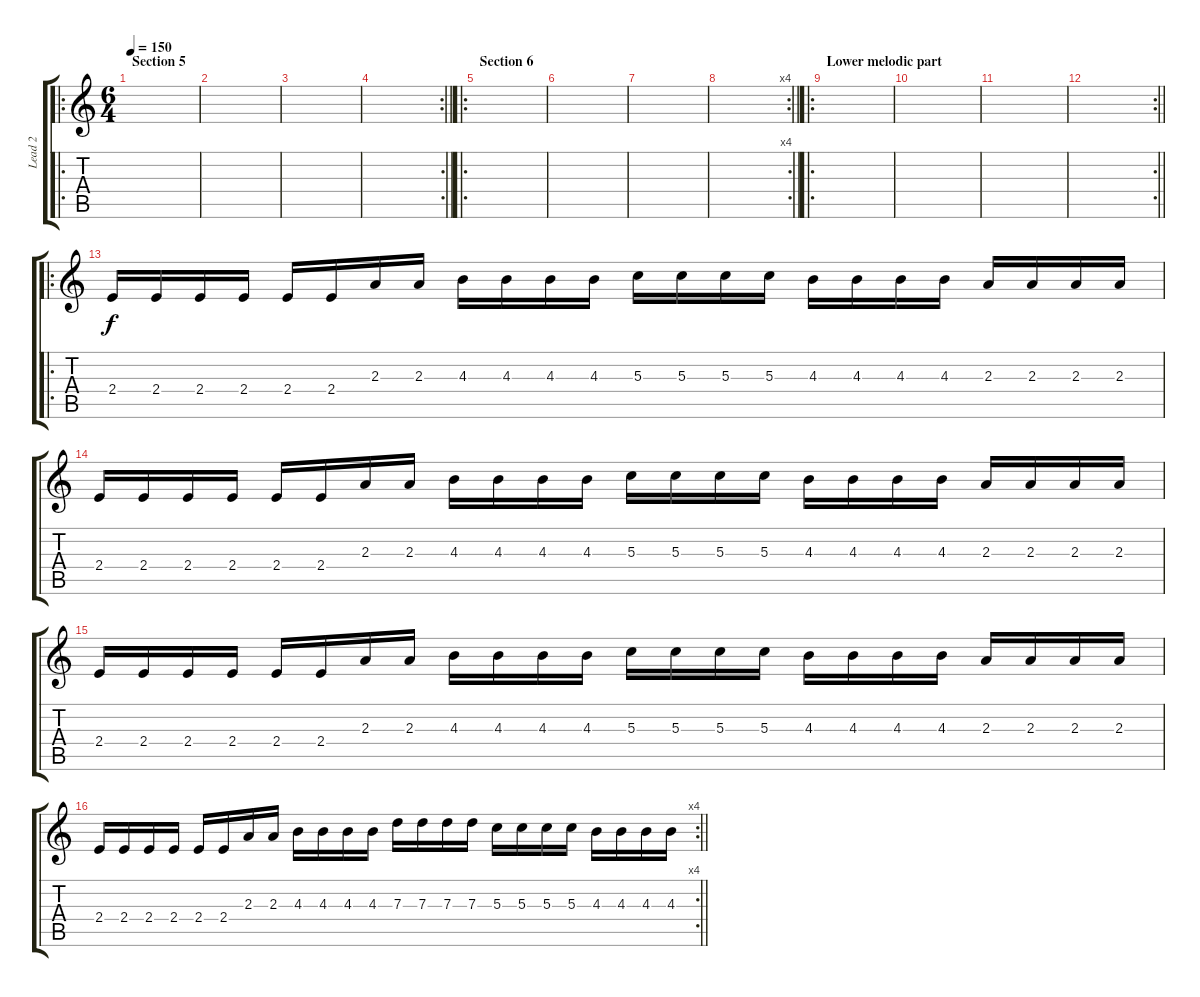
\track ("Lead 2" "Lead 2") {instrument overdrivenguitar}
\staff {score tabs}
\tuning (E4 B3 G3 D3 A2 E2) {hide}
\ro
\ts (6 4)
\section ("" "Section 5")
\tempo 150
\clef g2
\ks c
|
|
|
\rc 2
\barLineRight lightlight
|
\ro
\section ("" "Section 6")
|
|
|
\rc 4
\barLineRight lightlight
|
\ro
\section ("" "Lower melodic part")
|
|
|
\rc 2
\barLineRight lightlight
|
\ro
2.4.16 2.4.16 2.4.16 2.4.16 2.4.16 2.4.16 2.3.16 2.3.16 4.3.16 4.3.16 4.3.16 4.3.16 5.3.16 5.3.16 5.3.16 5.3.16 4.3.16 4.3.16 4.3.16 4.3.16 2.3.16 2.3.16 2.3.16 2.3.16 |
2.4.16 2.4.16 2.4.16 2.4.16 2.4.16 2.4.16 2.3.16 2.3.16 4.3.16 4.3.16 4.3.16 4.3.16 5.3.16 5.3.16 5.3.16 5.3.16 4.3.16 4.3.16 4.3.16 4.3.16 2.3.16 2.3.16 2.3.16 2.3.16 |
2.4.16 2.4.16 2.4.16 2.4.16 2.4.16 2.4.16 2.3.16 2.3.16 4.3.16 4.3.16 4.3.16 4.3.16 5.3.16 5.3.16 5.3.16 5.3.16 4.3.16 4.3.16 4.3.16 4.3.16 2.3.16 2.3.16 2.3.16 2.3.16 |
\rc 4
\barLineRight lightlight
2.4.16 2.4.16 2.4.16 2.4.16 2.4.16 2.4.16 2.3.16 2.3.16 4.3.16 4.3.16 4.3.16 4.3.16 7.3.16 7.3.16 7.3.16 7.3.16 5.3.16 5.3.16 5.3.16 5.3.16 4.3.16 4.3.16 4.3.16 4.3.16
